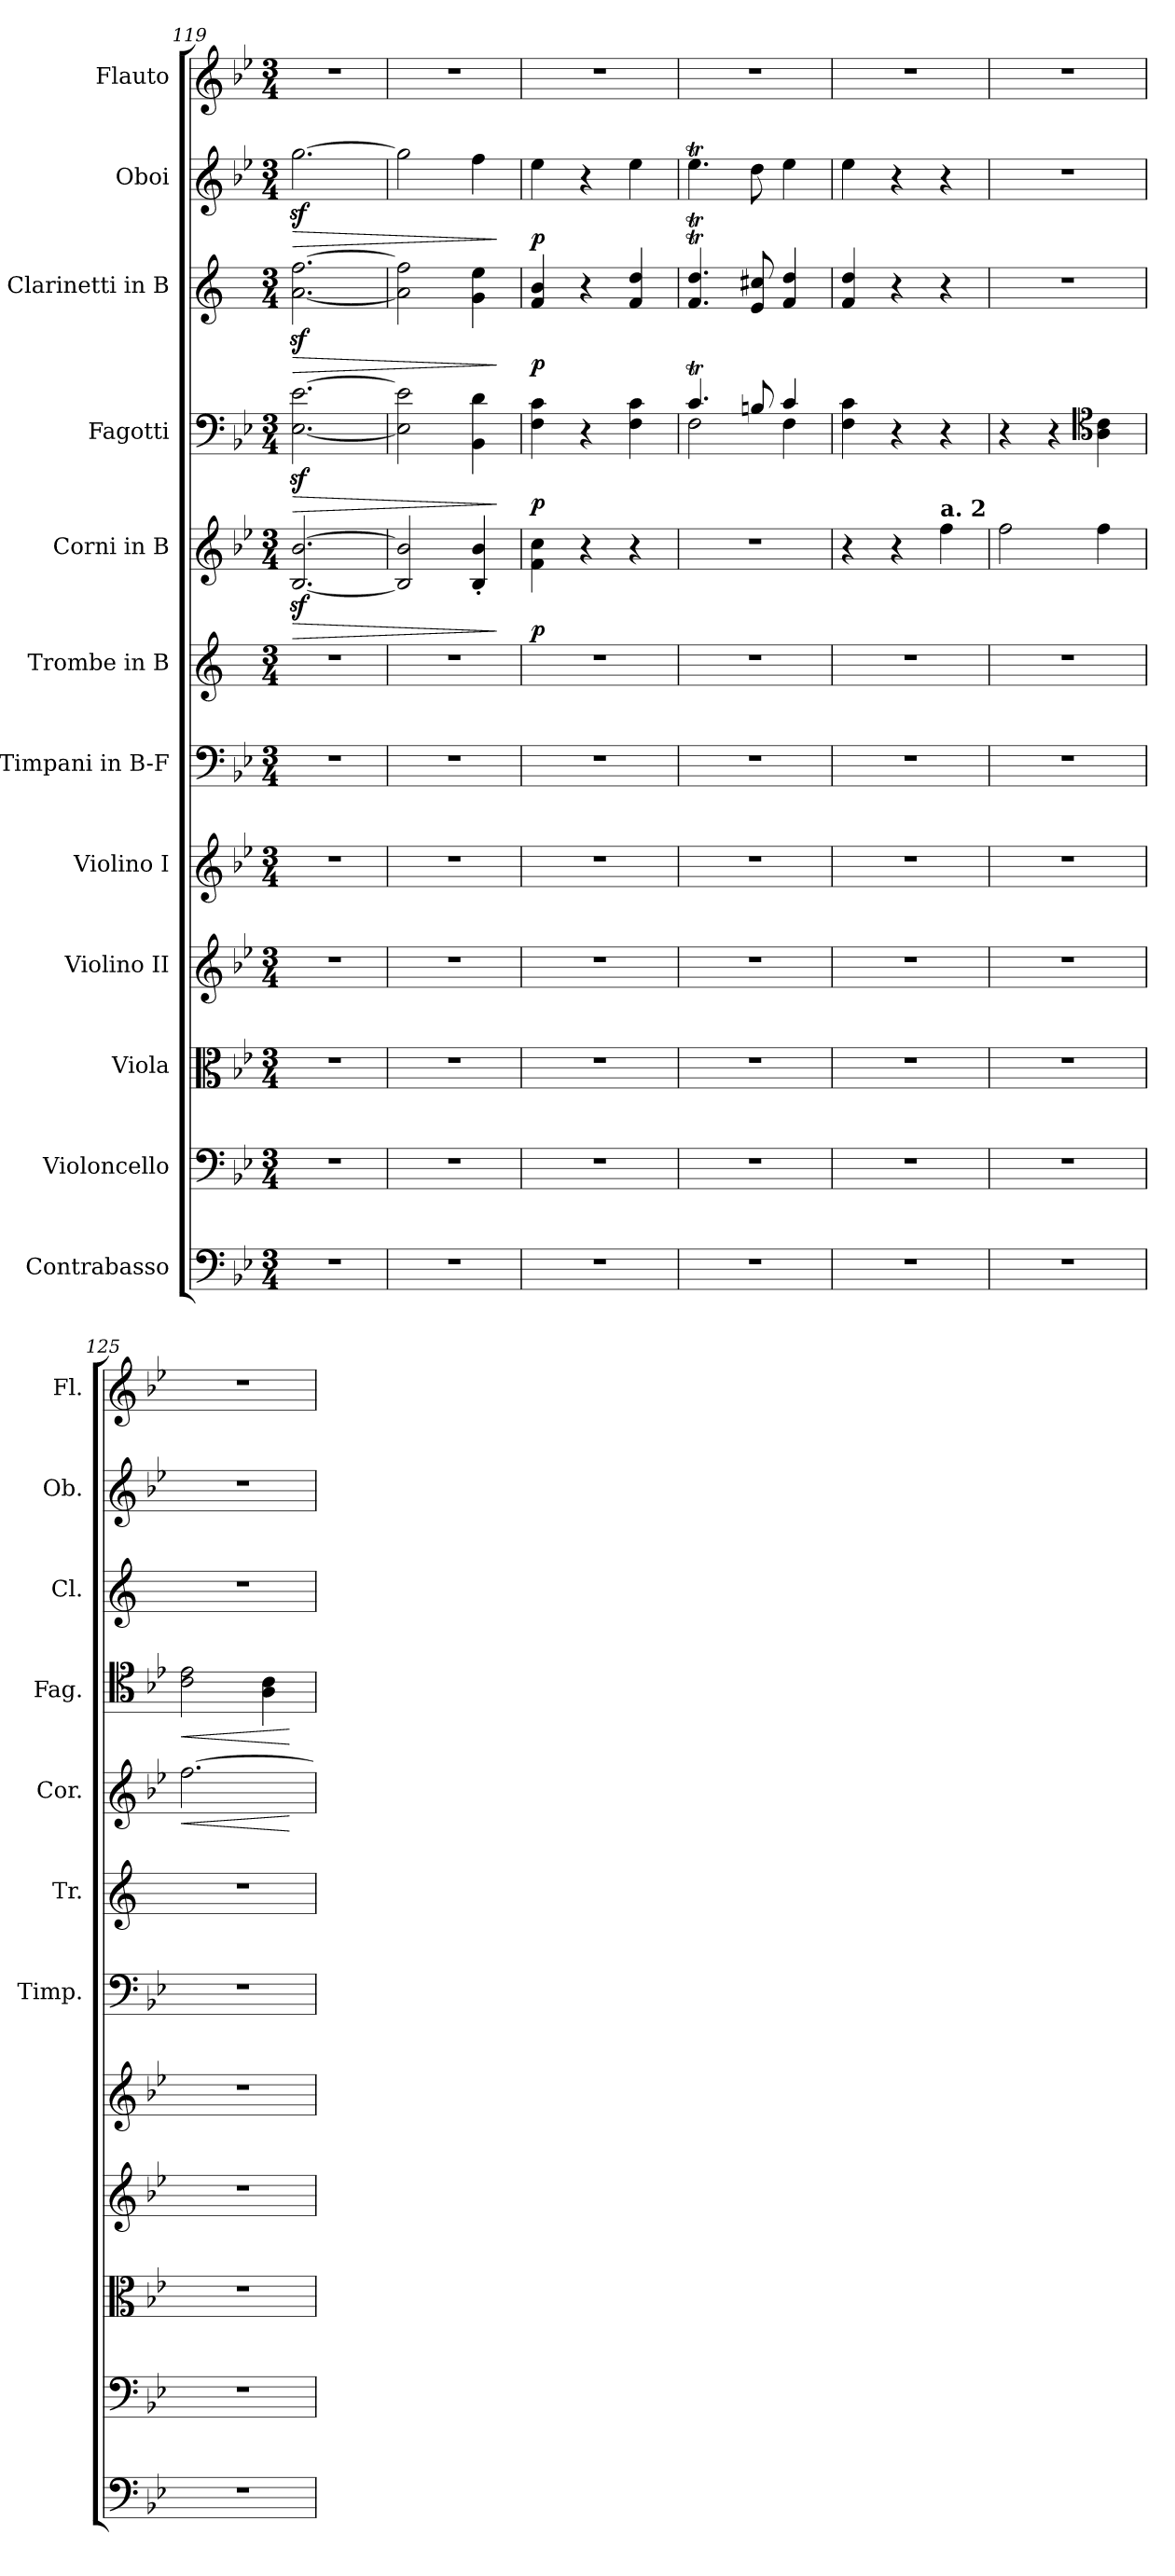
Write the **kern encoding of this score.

**kern	**kern	**kern	**kern	**kern	**kern	**kern	**kern	**dynam	**kern	**dynam	**kern	**dynam	**kern	**dynam	**kern
*part12	*part11	*part10	*part9	*part8	*part7	*part6	*part5	*part5	*part4	*part4	*part3	*part3	*part2	*part2	*part1
*staff12	*staff11	*staff10	*staff9	*staff8	*staff7	*staff6	*staff5	*staff5	*staff4	*staff4	*staff3	*staff3	*staff2	*staff2	*staff1
*I"Contrabasso	*I"Violoncello	*I"Viola	*I"Violino II	*I"Violino I	*I"Timpani in B-F	*I"Trombe in B	*I"Corni in B	*	*I"Fagotti	*	*I"Clarinetti in B	*	*I"Oboi	*	*I"Flauto
*	*	*	*	*	*I'Timp.	*I'Tr.	*I'Cor.	*	*I'Fag.	*	*I'Cl.	*	*I'Ob.	*	*I'Fl.
*clefF4	*clefF4	*clefC3	*clefG2	*clefG2	*clefF4	*clefG2	*clefG2	*	*clefF4	*	*clefG2	*	*clefG2	*	*clefG2
*ITrd7c12	*	*	*	*	*	*ITrd1c2	*ITrd8c14	*	*	*	*ITrd1c2	*	*	*	*
*k[b-e-]	*k[b-e-]	*k[b-e-]	*k[b-e-]	*k[b-e-]	*k[b-e-]	*k[b-e-]	*k[b-e-]	*	*k[b-e-]	*	*k[b-e-]	*	*k[b-e-]	*	*k[b-e-]
*M3/4	*M3/4	*M3/4	*M3/4	*M3/4	*M3/4	*M3/4	*M3/4	*	*M3/4	*	*M3/4	*	*M3/4	*	*M3/4
=119	=119	=119	=119	=119	=119	=119	=119	=119	=119	=119	=119	=119	=119	=119	=119
!	!	!	!	!	!	!	!	!LO:HP:b	!	!LO:HP:b	!	!LO:HP:b	!	!LO:HP:b	!
2.r	2.r	2.r	2.r	2.r	2.r	2.r	[2.BB-/z< [2.B-/z<	>	[2.E-\z< [2.e-\z<	>	[2.g\z< [2.ee-\z<	>	[2.ggz<\	>	2.r
=120	=120	=120	=120	=120	=120	=120	=120	=120	=120	=120	=120	=120	=120	=120	=120
2.r	2.r	2.r	2.r	2.r	2.r	2.r	2BB-/] 2B-/]	.	2E-\] 2e-\]	.	2g\] 2ee-\]	.	2gg\]	.	2.r
.	.	.	.	.	.	.	4BB-/' 4B-/'	.	4BB-\ 4d\	.	4f\ 4dd\	.	4ff\	.	.
.	.	.	.	.	.	.	.	]	.	]	.	]	.	]	.
=121	=121	=121	=121	=121	=121	=121	=121	=121	=121	=121	=121	=121	=121	=121	=121
!	!	!	!	!	!	!	!	!LO:DY:b	!	!LO:DY:b	!	!LO:DY:b	!	!LO:DY:b	!
2.r	2.r	2.r	2.r	2.r	2.r	2.r	4F\ 4c\	p	4F\ 4c\	p	4e-/ 4a/	p	4ee-\	p	2.r
.	.	.	.	.	.	.	4r	.	4r	.	4r	.	4r	.	.
.	.	.	.	.	.	.	4r	.	4F\ 4c\	.	4e-/ 4cc/	.	4ee-\	.	.
=122	=122	=122	=122	=122	=122	=122	=122	=122	=122	=122	=122	=122	=122	=122	=122
*	*	*	*	*	*	*	*	*	*^	*	*	*	*	*	*
2.r	2.r	2.r	2.r	2.r	2.r	2.r	2.r	.	4.cT/	2F\	.	4.e-/T 4.cc/T	.	4.ee-T\	.	2.r
.	.	.	.	.	.	.	.	.	8Bn/	.	.	8d/ 8bn/	.	8dd\	.	.
.	.	.	.	.	.	.	.	.	4c/	4F\	.	4e-/ 4cc/	.	4ee-\	.	.
*	*	*	*	*	*	*	*	*	*v	*v	*	*	*	*	*	*
=123	=123	=123	=123	=123	=123	=123	=123	=123	=123	=123	=123	=123	=123	=123	=123
2.r	2.r	2.r	2.r	2.r	2.r	2.r	4r	.	4F\ 4c\	.	4e-/ 4cc/	.	4ee-\	.	2.r
.	.	.	.	.	.	.	4r	.	4r	.	4r	.	4r	.	.
!	!	!	!	!	!	!	!LO:TX:a:B:t=a. 2	!	!	!	!	!	!	!	!
.	.	.	.	.	.	.	4f\	.	4r	.	4r	.	4r	.	.
=124	=124	=124	=124	=124	=124	=124	=124	=124	=124	=124	=124	=124	=124	=124	=124
2.r	2.r	2.r	2.r	2.r	2.r	2.r	2f\	.	4r	.	2.r	.	2.r	.	2.r
.	.	.	.	.	.	.	.	.	4r	.	.	.	.	.	.
*	*	*	*	*	*	*	*	*	*clefC4	*	*	*	*	*	*
.	.	.	.	.	.	.	4f\	.	4A\ 4c\	.	.	.	.	.	.
!!LO:PB:g=z
=125	=125	=125	=125	=125	=125	=125	=125	=125	=125	=125	=125	=125	=125	=125	=125
!	!	!	!	!	!	!	!	!LO:HP:b	!	!LO:HP:b	!	!	!	!	!
2.r	2.r	2.r	2.r	2.r	2.r	2.r	[2.f\	<	2c\ 2e-\	<	2.r	.	2.r	.	2.r
.	.	.	.	.	.	.	.	.	4A\ 4c\	.	.	.	.	.	.
.	.	.	.	.	.	.	.	[	.	[	.	.	.	.	.
=	=	=	=	=	=	=	=	=	=	=	=	=	=	=	=
*-	*-	*-	*-	*-	*-	*-	*-	*-	*-	*-	*-	*-	*-	*-	*-
